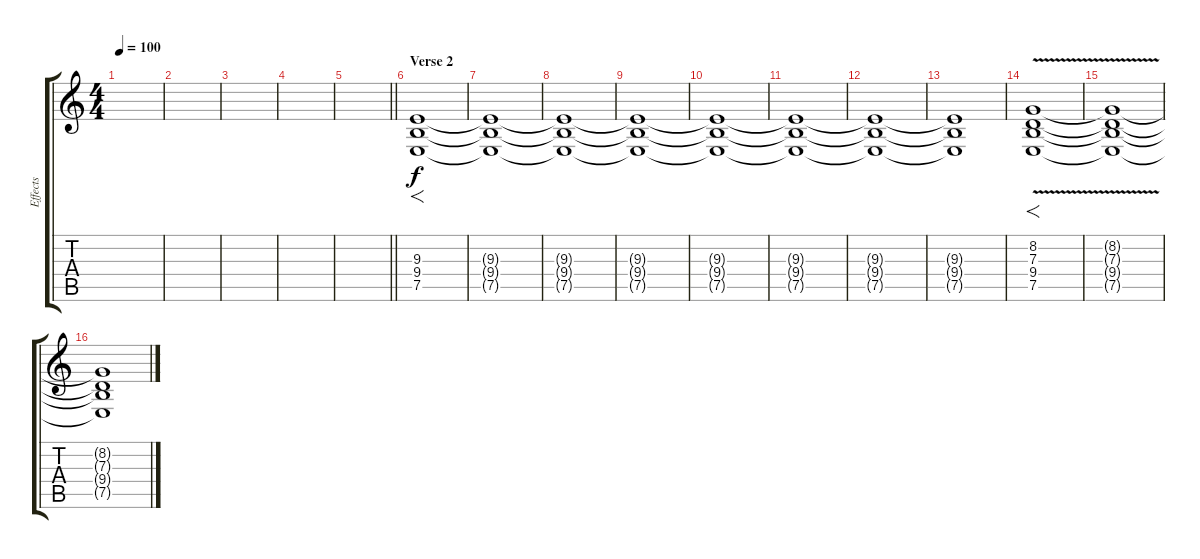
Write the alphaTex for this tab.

\track ("Effects" "Effects") {instrument pad1newage}
\staff {score tabs}
\tuning (E4 B3 G3 D3 A2 E2) {hide}
\ts (4 4)
\tempo 100
\clef g2
\ks c
|
|
|
|
\barLineRight lightlight
|
\section ("" "Verse 2")
(9.3 9.4 7.5).1{f} |
(9.3{t} 9.4{t} 7.5{t}).1 |
(9.3{t} 9.4{t} 7.5{t}).1 |
(9.3{t} 9.4{t} 7.5{t}).1 |
(9.3{t} 9.4{t} 7.5{t}).1 |
(9.3{t} 9.4{t} 7.5{t}).1 |
(9.3{t} 9.4{t} 7.5{t}).1 |
(9.3{t} 9.4{t} 7.5{t}).1 |
(8.2{v} 7.3{v} 9.4{v} 7.5{v}).1{f} |
(8.2{t} 7.3{t} 9.4{t} 7.5{t}).1 |
(8.2{t} 7.3{t} 9.4{t} 7.5{t}).1
